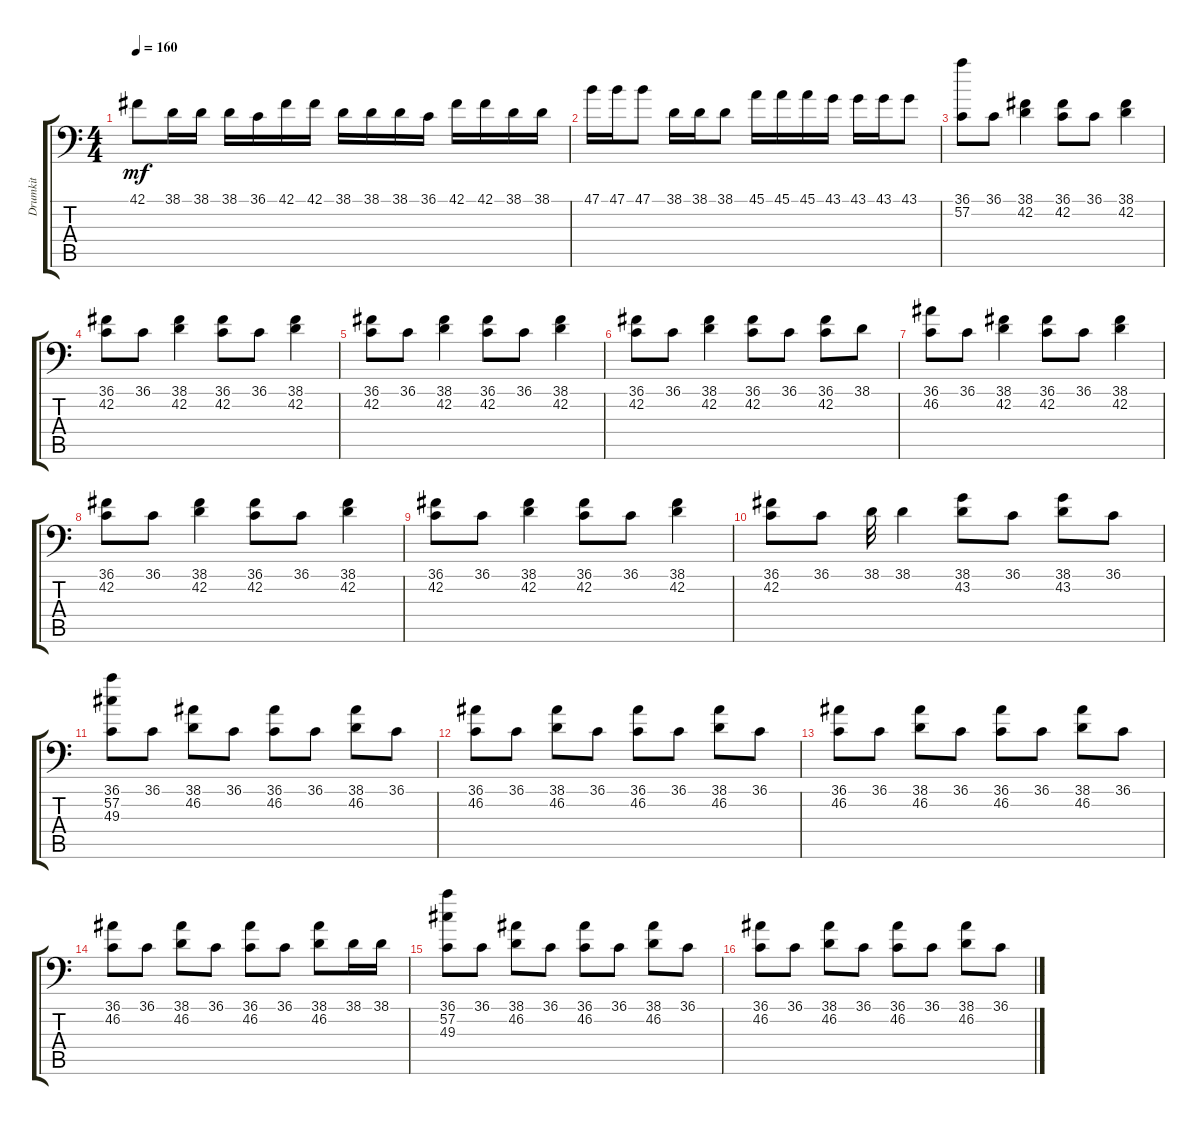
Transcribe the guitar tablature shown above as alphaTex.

\track ("Drumkit" "Drumkit") {instrument acousticgrandpiano}
\staff {score tabs}
\tuning (C-1 C-1 C-1 C-1 C-1 C-1) {hide}
\ts (4 4)
\tempo 160
\clef f4
\ks c
42.1.8{dy mf} 38.1.16 38.1.16 38.1.16 36.1.16 42.1.16 42.1.16 38.1.16 38.1.16 38.1.16 36.1.16 42.1.16 42.1.16 38.1.16 38.1.16 |
47.1.16 47.1.16 47.1.8 38.1.16 38.1.16 38.1.8 45.1.16 45.1.16 45.1.16 43.1.16 43.1.16 43.1.16 43.1.8 |
(36.1 57.2).8 36.1.8 (38.1 42.2).4 (36.1 42.2).8 36.1.8 (38.1 42.2).4 |
(36.1 42.2).8 36.1.8 (38.1 42.2).4 (36.1 42.2).8 36.1.8 (38.1 42.2).4 |
(36.1 42.2).8 36.1.8 (38.1 42.2).4 (36.1 42.2).8 36.1.8 (38.1 42.2).4 |
(36.1 42.2).8 36.1.8 (38.1 42.2).4 (36.1 42.2).8 36.1.8 (36.1 42.2).8 38.1.8 |
(36.1 46.2).8 36.1.8 (38.1 42.2).4 (36.1 42.2).8 36.1.8 (38.1 42.2).4 |
(36.1 42.2).8 36.1.8 (38.1 42.2).4 (36.1 42.2).8 36.1.8 (38.1 42.2).4 |
(36.1 42.2).8 36.1.8 (38.1 42.2).4 (36.1 42.2).8 36.1.8 (38.1 42.2).4 |
(36.1 42.2).8 36.1.8 38.1.32 38.1.4 (38.1 43.2).8 36.1.8 (38.1 43.2).8 36.1.8 |
(36.1 57.2 49.3).8 36.1.8 (38.1 46.2).8 36.1.8 (36.1 46.2).8 36.1.8 (38.1 46.2).8 36.1.8 |
(36.1 46.2).8 36.1.8 (38.1 46.2).8 36.1.8 (36.1 46.2).8 36.1.8 (38.1 46.2).8 36.1.8 |
(36.1 46.2).8 36.1.8 (38.1 46.2).8 36.1.8 (36.1 46.2).8 36.1.8 (38.1 46.2).8 36.1.8 |
(36.1 46.2).8 36.1.8 (38.1 46.2).8 36.1.8 (36.1 46.2).8 36.1.8 (38.1 46.2).8 38.1.16 38.1.16 |
(36.1 57.2 49.3).8 36.1.8 (38.1 46.2).8 36.1.8 (36.1 46.2).8 36.1.8 (38.1 46.2).8 36.1.8 |
(36.1 46.2).8 36.1.8 (38.1 46.2).8 36.1.8 (36.1 46.2).8 36.1.8 (38.1 46.2).8 36.1.8
